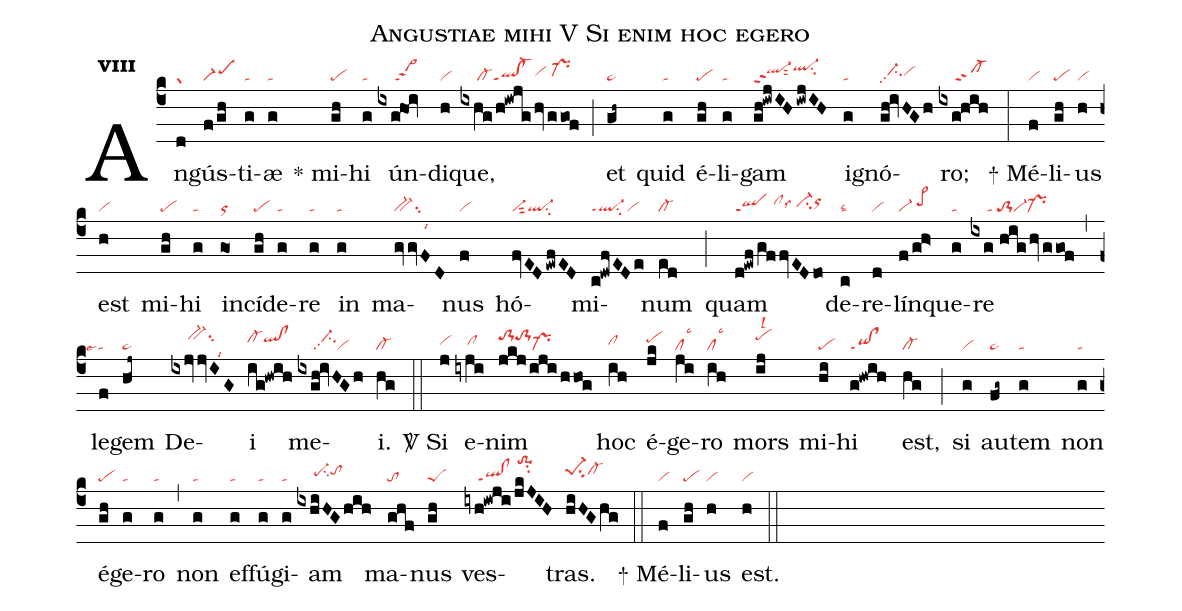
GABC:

name:Angustiae mihi V Si enim hoc egero;
office-part:re;
mode:8;
nabc-lines:1;
%%
initial-style: 1;
name:Angustiae mihi;
mode: 8;
office-part: Responsorium;
annotation: Resp.;
annotation: viii;
nabc-lines:1;
%%
(c4) An(d|gr)gús(f/gh|scM1)ti(g|ta)æ(g|ta) <sp>*</sp> mi(gh|pe)hi(g|ta) ún(ixg!hoi|/////sa>2)di(h|vi)que,(ixhg/h!iwjghvggof|/////cl-ql!cl-ppt1vihh/pr-hh) (;) et(gh~|pe~) quid(g|ta) é(gh|pe)li(g|ta)gam(gh!iwjIH/iwjIH|ql-hippt2sut2ql-hjsu2) i(g|ta)gnó(gh!ivHGh|//ci-hhpp2vihh)ro;(ixg!hih|/////cl-ppt2) (:)

<sp>+</sp> Mé(f|vi)li(gh|pe)us(h|vi) est(h|vi) mi(gh|pe)hi(g|ta) in(go|or)cí(gh|pe)de(g|ta)re(g|ta) in(g|ta) ma(gvgvFD|bv-su2lsi9)nus(f|vi) hó(fvED/ewfED|vi-sut2ql-su2)mi(c!dwfEDe|ql-ppt1su2vi)num(ed|cl-) (;) quam(d!ewf/gffvEDdo|qlppt1/clhilss9/ci-hhorhi) de(c|talsc2)re(d|vi)lín(f/gh>|vi-/pe>hi)que(g|ta)re(ixg//highvggof|/////ta/to-1vi-pr-) (,) le(f|````talse4)gem(hj~|pe~) De(ixjvjvIG|/////bv-hjsu2lsi9)i(ig!hwih|cl-hiqlhi!clhi) me(ixgh!ivHGh|///////ci-hipp2vi)i.(hg|cl-) (::)

<sp>V/</sp> Si(j|vihh) e(iyji|////clhh)nim(jkj/iji/hhog|to-1hjto-1hjpr-) hoc(ih|clhh) é(jk|pehi)ge(ji|cllsc3)ro(ih|cllsc3) mors(ij|pehjlsl2) mi(hi|pe)hi(g!hwih|qi!clppt1) est,(hg|cl-) (;) si(g|vi) au(fg~|pe~)tem(g|ta) non(g|ta) é(gh|pe)ge(g|ta)ro(g|ta) (,) non(g|ta) ef(g|ta)fú(g|ta)gi(g|ta)am(ixhiHGhih|/////pe-hhsu2tohi) ma(ghf|to)nus(gh|peS) ves(iyh!iwji/jkJIH|////ql!clppt1/to-1hmsu2)tras.(hiHGhg|pe-1hisu2cl-hi) (::)

<sp>+</sp> Mé(f|vi)li(gh|pe)us(h|vi) est.(h|vi) (::)
